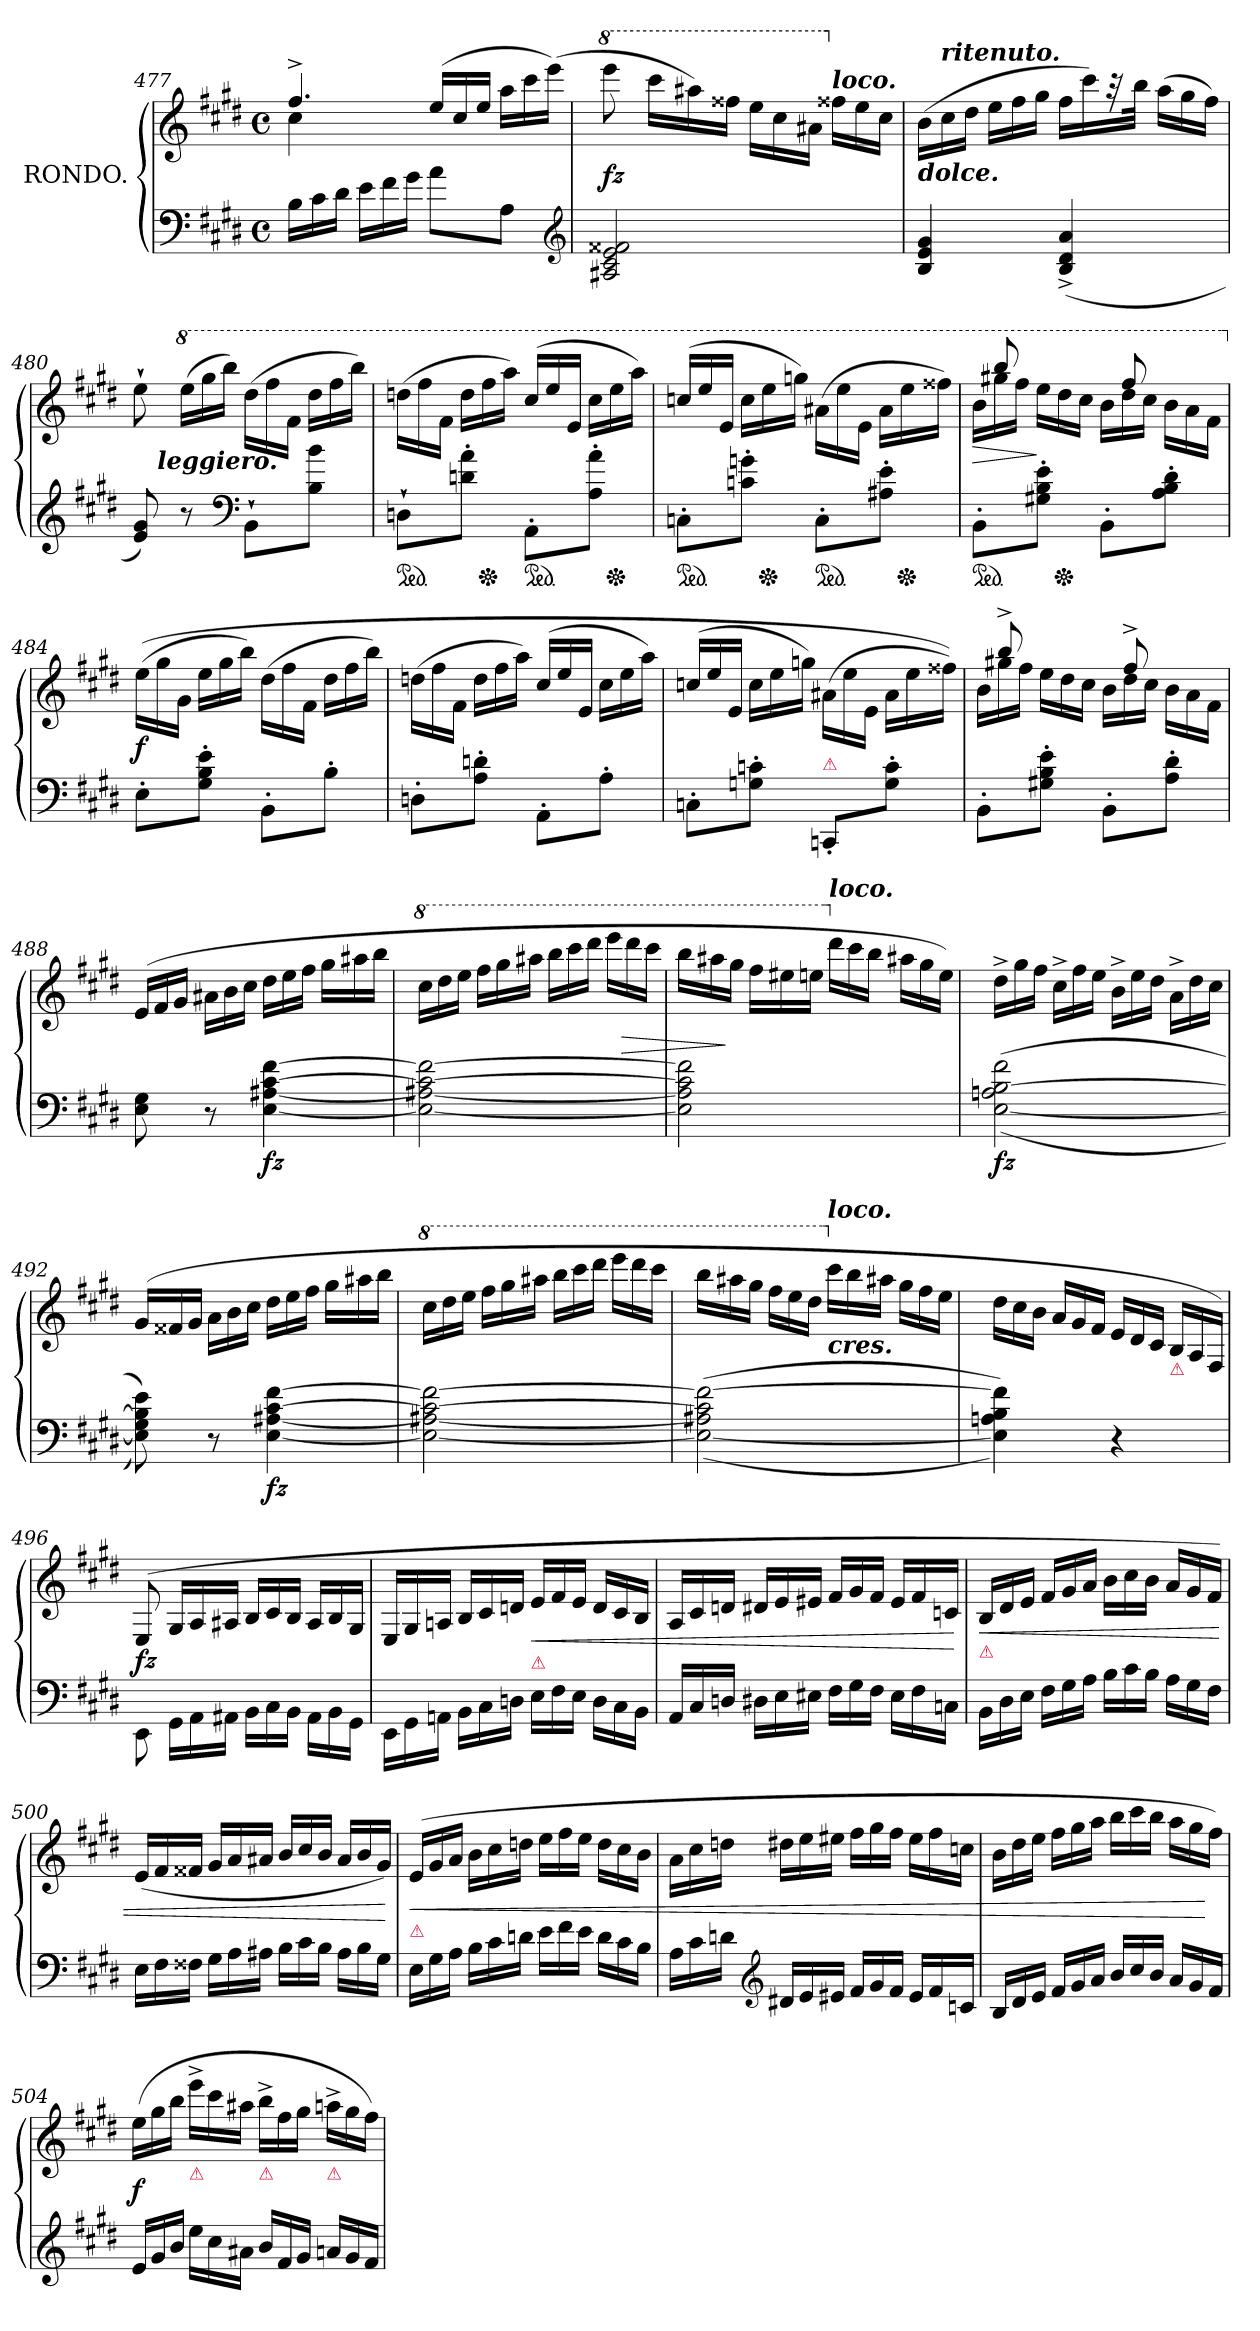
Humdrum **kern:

**kern	**kern	**dynam
*part1	*part1	*part1
*staff2	*staff1	*staff1/2
*I"RONDO.	*	*
*clefF4	*clefG2	*
*k[f#c#g#d#]	*k[f#c#g#d#]	*
*M2/4	*M2/4	*
*met(c)	*met(c)	*
*Xtuplet	*	*
=477	=477	=477
*	*^	*
24BLL	4.ff#^	4cc#	.
24c#	.	.	.
24d#JJ	.	.	.
24e\LL	.	.	.
24f#\	.	.	.
24g#\JJ	.	.	.
*	*	*Xtuplet	*
8a\L	.	(>24ee/LL	.
.	.	24cc#	.
.	.	24eeJJ	.
8AJ	8ryy	24aaLL	.
.	.	24ccc#	.
.	.	(>24eeeJJ)	.
*	*v	*v	*
*clefG2	*	*
=478	=478	=478
*	*8va	*
2A#X 2c# 2e 2f##X	8eeee	fz
.	24cccc#LL	.
.	24aaa#X)	.
.	24fff##XJJ	.
.	24eeeLL	.
.	24ccc#	.
.	24aa#XJJ	.
*	*X8va	*
!	!LO:TX:a:Bi:t=loco.	!
.	24ff##XLL	.
.	24ee	.
.	24cc#JJ	.
=479	=479	=479
!	!LO:TX:b:Bi:t=dolce.	!
4B 4e 4g#	(>24bLL	.
!	!LO:TX:a:Bi:t=ritenuto.	!
.	24cc#	.
.	24dd#JJ	.
.	24eeLL	.
.	24ff#	.
.	24gg#JJ	.
(<4B^> 4d#^> 4a^>	24ff#LL	.
.	24ccc#)	.
.	48raa	.
.	48bbJJk	.
.	(>24aaLL	.
.	24gg#	.
.	24ff#JJ)	.
=480	=480	=480
!	!LO:TX:a:Bi:t=a Tempo.	!
*	*^	*
8e 8g#)	8ee`	16ryy	.
!	!	!LO:TX:b:Bi:t=leggiero.	!
.	.	4..ryy	.
*	*8va	*	*
8r	(>24eeeLL	.	.
.	24ggg#	.	.
.	24bbbJJ)	.	.
*clefF4	*	*	*
8BB`L	(>24ddd#LL	.	.
.	24fff#	.	.
.	24ff#JJ	.	.
8B 8bJ	24ddd#LL	.	.
.	24fff#	.	.
.	24bbbJJ)	.	.
*	*v	*v	*
=481	=481	=481
*ped	*	*
8Dn`L	(>24dddnLL	.
.	24fff#	.
.	24ff#JJ	.
8dn' 8a'J	24dddLL	.
*Xped	*	*
.	24fff#	.
.	24aaaJJ)	.
*ped	*	*
8AA'L	(>24ccc#LL	.
.	24eee	.
.	24eeJJ	.
8A' 8a'J	24ccc#LL	.
*Xped	*	*
.	24eee	.
.	24aaaJJ)	.
=482	=482	=482
*ped	*	*
8Cn'L	(>24cccnLL	.
.	24eee	.
.	24eeJJ	.
8cn' 8gn'J	24cccLL	.
*Xped	*	*
.	24eee	.
.	24gggnJJ)	.
*ped	*	*
8C'L	(>24aa#X\LL	.
.	24eee	.
.	24eeJJ	.
8A#X' 8e'J	24aa#LL	.
*Xped	*	*
.	24eee	.
.	24fff##XJJ)	.
=483	=483	=483
*	*^	*
*ped	*	*	*
8BB'L	24ryy	24bbLL	>
.	12bbb	24ggg#X	.
.	.	24fff#JJ	.
8G#X' 8B' 8e'J	8ryy	24eeeLL	]
*Xped	*	*	*
.	.	24ddd#	.
.	.	24ccc#JJ	.
8BB'L	24ryy	24bbLL	.
.	12fff#	24ddd#	.
.	.	24ccc#JJ	.
8A' 8B' 8d#'J	8ryy	24bb\LL	.
.	.	24aa	.
.	.	24ff#JJ	.
*	*v	*v	*
=484	=484	=484
*	*X8va	*
*	*^	*
!	!LO:TX:a:Bi:t=loco.	!	!
*	*v	*v	*
8E'L	(>(24eeLL	f
.	24gg#	.
.	24g#JJ	.
8G#' 8B' 8e'J	24eeLL	.
.	24gg#	.
.	24bbJJ)	.
8BB'L	(24dd#LL	.
.	24ff#	.
.	24f#JJ	.
8B'J	24dd#LL	.
.	24ff#	.
.	24bbJJ)	.
=485	=485	=485
8Dn'L	(>24ddnLL	.
.	24ff#	.
.	24f#JJ	.
8A' 8dn'J	24ddLL	.
.	24ff#	.
.	24aaJJ)	.
8AA'L	(24cc#LL	.
.	24ee	.
.	24eJJ	.
8A'J	24cc#LL	.
.	24ee	.
.	24aaJJ)	.
=486	=486	=486
8Cn'L	(24ccnLL	.
.	24ee	.
.	24eJJ	.
8Gn' 8cn'J	24ccLL	.
.	24ee	.
.	24ggnJJ)	.
!LO:TX:a:color=crimson:t=⚠	!	!
8CCn'</L	(24a#X\LL	.
.	24ee	.
.	24eJJ	.
8G'>\ 8c'>\J	24a#LL	.
.	24ee	.
.	24ff##XJJ))	.
=487	=487	=487
*	*^	*
8BB'L	24ryy	24bLL	.
.	12bb^	24gg#X	.
.	.	24ff#JJ	.
8G#X' 8B' 8e'J	8ryy	24eeLL	.
.	.	24dd#	.
.	.	24cc#JJ	.
8BB'L	24ryy	24bLL	.
.	12ff#^>/	24dd#	.
.	.	24cc#JJ	.
8A' 8d#'J	8ryy	24b\LL	.
.	.	24a	.
.	.	24f#JJ	.
=488	=488	=488	=488
!	!LO:TX:b:Bi:t=veloce.	!	!
*	*v	*v	*
8E 8G#	(>24eLL	.
.	24f#	.
.	24g#JJ	.
8r	24a#XLL	.
.	24b	.
.	24cc#JJ	.
!	!	!LO:DY:b=2
[>4E [>4A#X [4c# [4f#	24dd#LL	fz
.	24ee	.
.	24ff#JJ	.
.	24gg#LL	.
.	24aa#X	.
.	24bbJJ	.
=489	=489	=489
*	*8va	*
2E_ 2A#X_ 2c#_ 2f#_	24ccc#LL	.
.	24ddd#	.
.	24eeeJJ	.
.	24fff#LL	.
.	24ggg#	.
.	24aaa#XJJ	.
.	24bbbLL	.
.	24cccc#	.
.	24dddd#JJ	.
.	24eeeeLL	.
.	24dddd#	>
.	24cccc#JJ	.
=490	=490	=490
2E] 2A#] 2c#] 2f#]	24bbbLL	.
.	24aaa#X	.
.	24ggg#JJ	]
.	24fff#LL	.
.	24eee#X	.
.	24eeenJJ	.
*	*X8va	*
!	!LO:TX:a:Bi:t=loco.	!
.	24ddd#LL	.
.	24ccc#	.
.	24bbJJ	.
.	24aa#XLL	.
.	24gg#	.
.	24eeJJ)	.
=491	=491	=491
!	!	!LO:DY:b=2
(>(>[2E 2An [2B 2f#	24dd#^LL	fz
.	24gg#	.
.	24ff#JJ	.
.	24cc#^LL	.
.	24ff#	.
.	24eeJJ	.
.	24b^LL	.
.	24ee	.
.	24dd#JJ	.
.	24a^LL	.
.	24dd#	.
.	24cc#JJ	.
=492	=492	=492
8E] 8G# 8B] 8e))	(>24g#LL	.
.	24f##X	.
.	24g#JJ	.
8r	24aLL	.
.	24b	.
.	24cc#JJ	.
!	!	!LO:DY:b=2
[>4E [>4A#X [4c# [4f#	24dd#LL	fz
.	24ee	.
.	24ff#JJ	.
.	24gg#LL	.
.	24aa#X	.
.	24bbJJ	.
=493	=493	=493
*	*8va	*
2E_> 2A#X_ 2c#_ 2f#_	24ccc#LL	.
.	24ddd#	.
.	24eeeJJ	.
.	24fff#LL	.
.	24ggg#	.
.	24aaa#XJJ	.
.	24bbbLL	.
.	24cccc#	.
.	24dddd#JJ	.
.	24eeeeLL	.
.	24dddd#	.
.	24cccc#JJ	.
=494	=494	=494
(>(>2E_ 2A#X] 2c#] 2f#_	24bbbLL	.
.	24aaa#X	.
.	24ggg#JJ	.
.	24fff#LL	.
.	24eee	.
.	24ddd#JJ	.
*	*X8va	*
!	!LO:TX:c:Bi:t=cres.	!
!	!LO:TX:a:Bi:t=loco.	!
.	24ccc#LL	.
.	24bb	.
.	24aa#XJJ	.
.	24gg#LL	.
.	24ff#	.
.	24eeJJ	.
=495	=495	=495
4E] 4An 4B 4f#]))	24dd#LL	.
.	24cc#	.
.	24bJJ	.
.	24aLL	.
.	24g#	.
.	24f#JJ	.
4r	24eLL	.
.	24d#	.
.	24c#JJ	.
!	!LO:TX:b:color=crimson:t=⚠	!
.	24B\LL	.
.	24A/	.
.	24F#/JJ)	.
=496	=496	=496
8EE\	(>8E/	fz
24GG#\LL	24G#/LL	.
24AA\	24A/	.
24AA#XJJ	24A#XJJ	.
24BB\LL	24B/LL	.
24C#\	24c#/	.
24BB\JJ	24B/JJ	.
24AA#\LL	24A#/LL	.
24BB\	24B/	.
24GG#\JJ	24G#/JJ	.
=497	=497	=497
24EE\LL	24E/LL	.
24GG#\	24G#/	.
24AAn\JJ	24An/JJ	.
24BB\LL	24BLL	.
24C#	24c#	.
24DnJJ	24dnJJ	.
!	!LO:TX:b:color=crimson:t=⚠	!
!	!	!LO:HP:b
24E\LL	24eLL	<
24F#	24f#	.
24EJJ	24eJJ	.
24D\LL	24dLL	.
24C#	24c#	.
24BBJJ	24BJJ	.
=498	=498	=498
24AALL	24ALL	.
24C#	24c#	.
24DnJJ	24dnJJ	.
24D#XLL	24d#XLL	.
24E	24e	.
24E#XJJ	24e#XJJ	.
24F#LL	24f#LL	.
24G#	24g#	.
24F#JJ	24f#JJ	.
24E#LL	24e#LL	.
24F#	24f#	.
24CnJJ	24cnJJ	.
.	.	[
=499	=499	=499
!	!LO:TX:b:color=crimson:t=⚠	!
!	!	!LO:HP:b
24BB\LL	24BLL	<
24D#	24d#	.
24EJJ	24eJJ	.
24F#LL	24f#LL	.
24G#	24g#	.
24AJJ	24aJJ	.
24BLL	24bLL	.
24c#	24cc#	.
24BJJ	24bJJ	.
24ALL	24aLL	.
24G#	24g#	.
24F#JJ	24f#JJ)	.
=500	=500	=500
24ELL	(<24eLL	.
24F#	24f#	.
24F##XJJ	24f##XJJ	.
24G#LL	24g#LL	.
24A	24a	.
24A#XJJ	24a#XJJ	.
24BLL	24b/LL	.
24c#	24cc#	.
24BJJ	24bJJ	.
24A#LL	24a#LL	.
24B	24b	.
24G#JJ	24g#JJ)	.
.	.	[
=501	=501	=501
!	!LO:TX:b:color=crimson:t=⚠	!
!	!	!LO:HP:b
24ELL	(>24eLL	<
24G#	24g#	.
24AJJ	24aJJ	.
24BLL	24bLL	.
24c#	24cc#	.
24dnJJ	24ddnJJ	.
24eLL	24eeLL	.
24f#	24ff#	.
24eJJ	24eeJJ	.
24dLL	24ddLL	.
24c#	24cc#	.
24BJJ	24bJJ	.
=502	=502	=502
24ALL	24aLL	.
24c#	24cc#	.
24dnJJ	24ddnJJ	.
*clefG2	*	*
24d#XLL	24dd#XLL	.
24e	24ee	.
24e#XJJ	24ee#XJJ	.
24f#LL	24ff#LL	.
24g#	24gg#	.
24f#JJ	24ff#JJ	.
24e#LL	24ee#LL	.
24f#	24ff#	.
24cnJJ	24ccnJJ	.
=503	=503	=503
24BLL	24bLL	.
24d#	24dd#	.
24eJJ	24eeJJ	.
24f#LL	24ff#LL	.
24g#	24gg#	.
24aJJ	24aaJJ	.
24b/LL	24bbLL	.
24cc#	24ccc#	.
24bJJ	24bbJJ	.
24aLL	24aaLL	.
24g#	24gg#	.
24f#JJ	24ff#JJ)	[
=504	=504	=504
24eLL	(>24eeLL	f
24g#	24gg#	.
24bJJ	24bbJJ	.
!	!LO:TX:b:color=crimson:t=⚠	!
24eeLL	24eee^<LL	.
24cc#	24ccc#	.
24a#XJJ	24aa#XJJ	.
!	!LO:TX:b:color=crimson:t=⚠	!
24bLL	24bb^<LL	.
24f#	24ff#	.
24g#JJ	24gg#JJ	.
!	!LO:TX:b:color=crimson:t=⚠	!
24anLL	24aan^<LL	.
24g#	24gg#	.
24f#JJ	24ff#JJ)	.
=	=	=
*-	*-	*-
